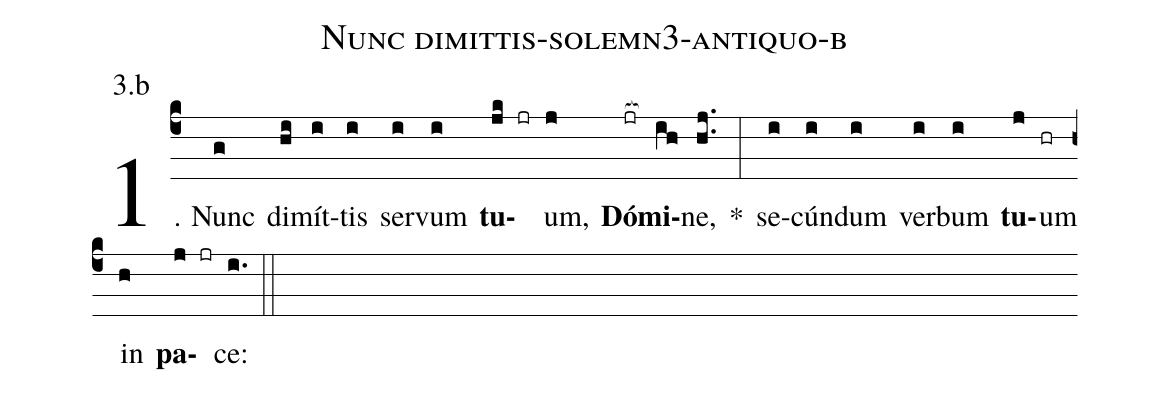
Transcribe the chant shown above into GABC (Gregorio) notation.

name: Nunc dimittis-solemn3-antiquo-b;
annotation: 3.b;
%%
(c4)1. Nunc(g) di(hi)mít(i)tis(i) ser(i)vum(i) <b>tu</b>(jk jr)um,(j) <b>Dó</b>(jr[ocb:1{])<b>mi</b>(ih[ocb:0}])ne,(hj..) *(:) se(i)cún(i)dum(i) ver(i)bum(i) <b>tu</b>(j)um(hr) in(h) <b>pa</b>(j jr)ce:(i.) (::)
